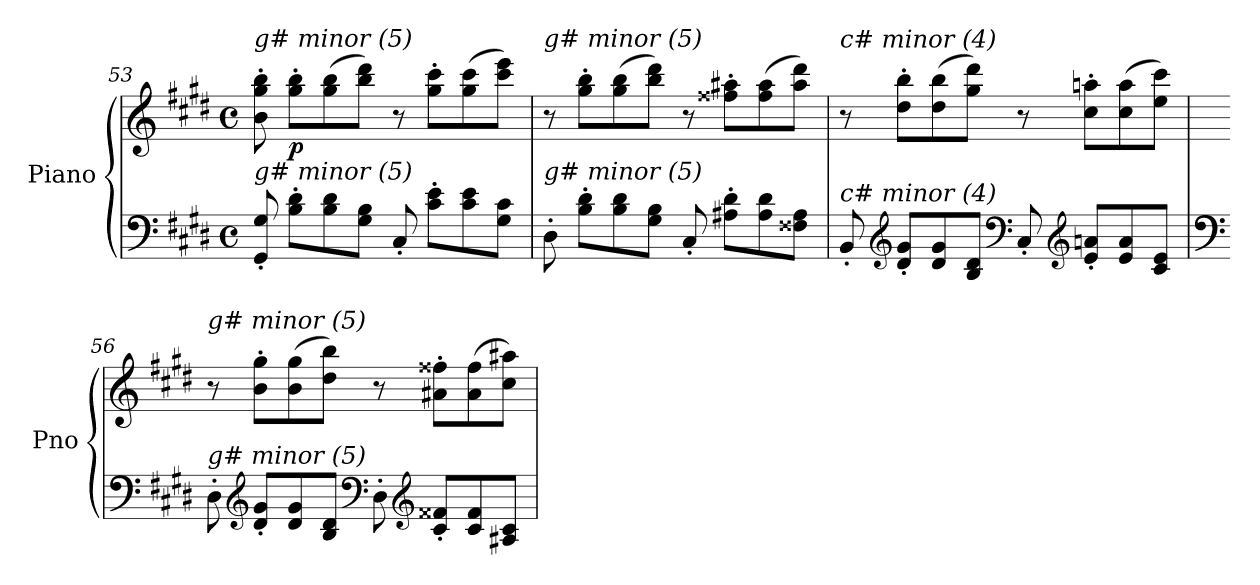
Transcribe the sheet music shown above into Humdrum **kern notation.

**kern	**kern	**dynam
*part1	*part1	*part1
*staff2	*staff1	*staff1/2
*I"Piano	*	*
*I'Pno	*	*
*clefF4	*clefG2	*
*k[f#c#g#d#]	*k[f#c#g#d#]	*
*M4/4	*M4/4	*
*met(c)	*met(c)	*
=53	=53	=53
!	!LO:TX:i:t=g# minor (5)	!
!LO:TX:i:t=g# minor (5)	!	!
8GG#/' 8G#/'	8b\' 8gg#\' 8bb\'	.
!	!	!LO:DY:b
8B\' 8d#\'L	8gg#\' 8bb\'L	p
8B\ 8d#\	(8gg#\ 8bb\	.
8G#\ 8B\J	8bb\ 8ddd#\J)	.
8C#'/	8r	.
8c#\' 8e\'L	8gg#\' 8ccc#\'L	.
8c#\ 8e\	(8gg#\ 8ccc#\	.
8G#\ 8c#\J	8ccc#\ 8eee\J)	.
=54	=54	=54
!	!LO:TX:i:t=g# minor (5)	!
!LO:TX:i:t=g# minor (5)	!	!
8D#'\	8r	.
8B\' 8d#\'L	8gg#\' 8bb\'L	.
8B\ 8d#\	(8gg#\ 8bb\	.
8G#\ 8B\J	8bb\ 8ddd#\J)	.
8C#'/	8r	.
8A#X\' 8d#\'L	8ff##X\' 8aa#X\'L	.
8A#\ 8d#\	(8ff##\ 8aa#\	.
8F##X\ 8A#\J	8aa#\ 8ddd#\J)	.
=55	=55	=55
!	!LO:TX:i:t=c# minor (4)	!
!LO:TX:i:t=c# minor (4)	!	!
8BB'/	8r	.
*clefG2	*	*
!	!	!LO:DY:b
8d#/' 8g#/'L	8dd#\' 8bb\'L	other-dynamics
8d#/ 8g#/	(8dd#\ 8bb\	.
8B/ 8d#/J	8gg#\ 8ddd#\J)	.
*clefF4	*	*
8C#'/	8r	.
*clefG2	*	*
8e/' 8an/'L	8cc#\' 8aan\'L	.
8e/ 8a/	(8cc#\ 8aa\	.
8c#/ 8e/J	8ee\ 8ccc#\J)	.
!!LO:LB:g=z
=56	=56	=56
*clefF4	*	*
!	!LO:TX:i:t=g# minor (5)	!
!LO:TX:i:t=g# minor (5)	!	!
8D#'\	8r	.
*clefG2	*	*
8d#/' 8g#/'L	8b\' 8gg#\'L	.
8d#/ 8g#/	(8b\ 8gg#\	.
8B/ 8d#/J	8dd#\ 8bb\J)	.
*clefF4	*	*
!	!	!LO:DY:b
8D#'\	8r	other-dynamics
*clefG2	*	*
8c#/' 8f##X/'L	8a#X\' 8ff##X\'L	.
8c#/ 8f##/	(8a#\ 8ff##\	.
8A#X/ 8c#/J	8cc#\ 8aa#X\J)	.
=	=	=
*-	*-	*-
